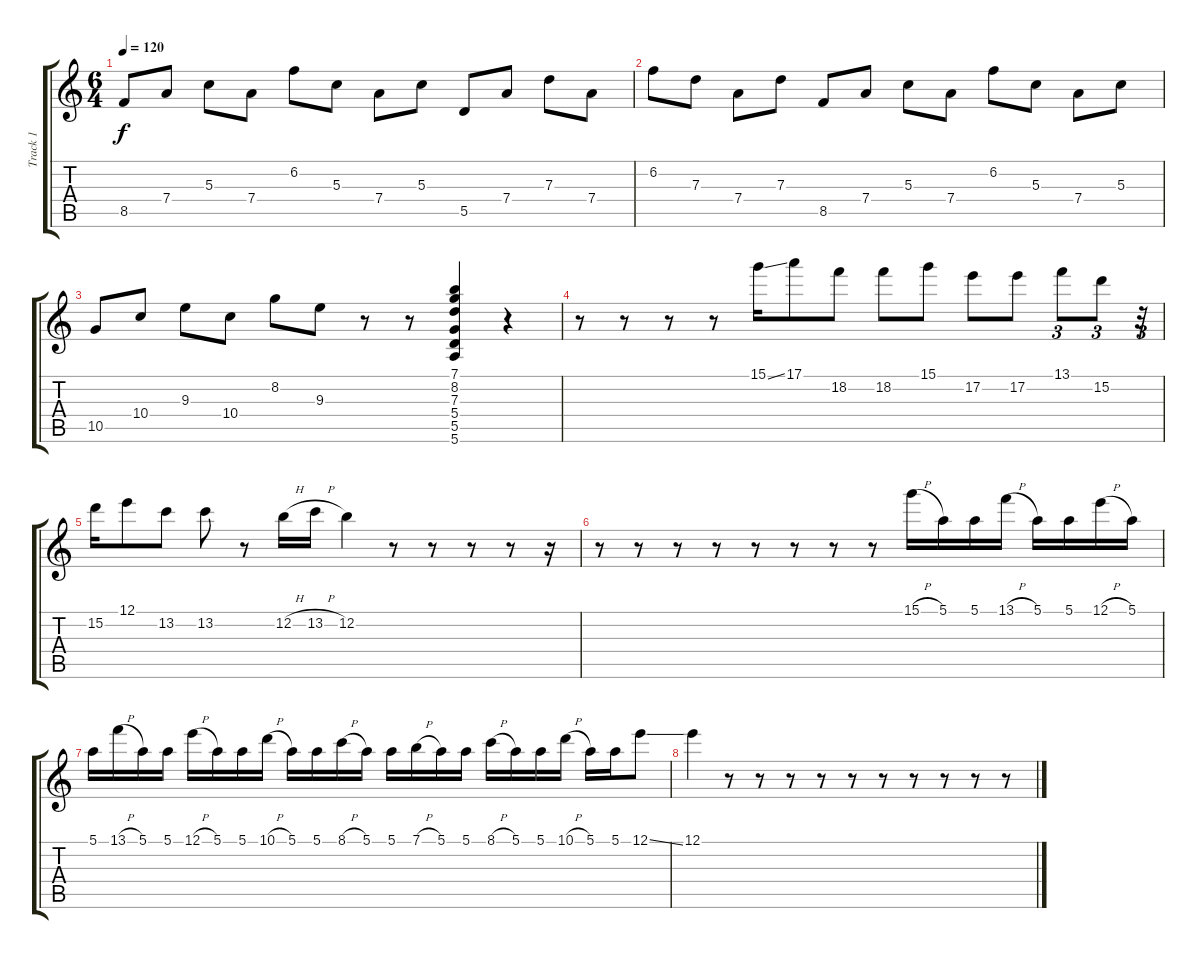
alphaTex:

\track ("Track 1" "Track 1") {instrument acousticguitarsteel}
\staff {score tabs}
\tuning (E4 B3 G3 D3 A2 E2) {hide}
\ts (6 4)
\tempo 120
\clef g2
\ks c
8.5.8{dy f} 7.4.8 5.3.8 7.4.8 6.2.8 5.3.8 7.4.8 5.3.8 5.5.8 7.4.8 7.3.8 7.4.8 |
6.2.8 7.3.8 7.4.8 7.3.8 8.5.8 7.4.8 5.3.8 7.4.8 6.2.8 5.3.8 7.4.8 5.3.8 |
10.5.8 10.4.8 9.3.8 10.4.8 8.2.8 9.3.8 r.8 r.8 (7.1 8.2 7.3 5.4 5.5 5.6).4 r.4 |
r.8 r.8 r.8 r.8 15.1{ss}.16 17.1.8 18.2.8 18.2.8 15.1.8 17.2.8 17.2.8 13.1.8{tu (3 2)} 15.2.8{tu (3 2)} r.32{tu (3 2)} |
15.2.16 12.1.8 13.2.8 13.2.8 r.8 12.2{h}.16 13.2{h}.16 12.2.4 r.8 r.8 r.8 r.8 r.16 |
r.8 r.8 r.8 r.8 r.8 r.8 r.8 r.8 15.1{h}.16 5.1.16 5.1.16 13.1{h}.16 5.1.16 5.1.16 12.1{h}.16 5.1.16 |
5.1.16 13.1{h}.16 5.1.16 5.1.16 12.1{h}.16 5.1.16 5.1.16 10.1{h}.16 5.1.16 5.1.16 8.1{h}.16 5.1.16 5.1.16 7.1{h}.16 5.1.16 5.1.16 8.1{h}.16 5.1.16 5.1.16 10.1{h}.16 5.1.16 5.1.16 12.1{ss}.8 |
12.1.4 r.8 r.8 r.8 r.8 r.8 r.8 r.8 r.8 r.8 r.8
